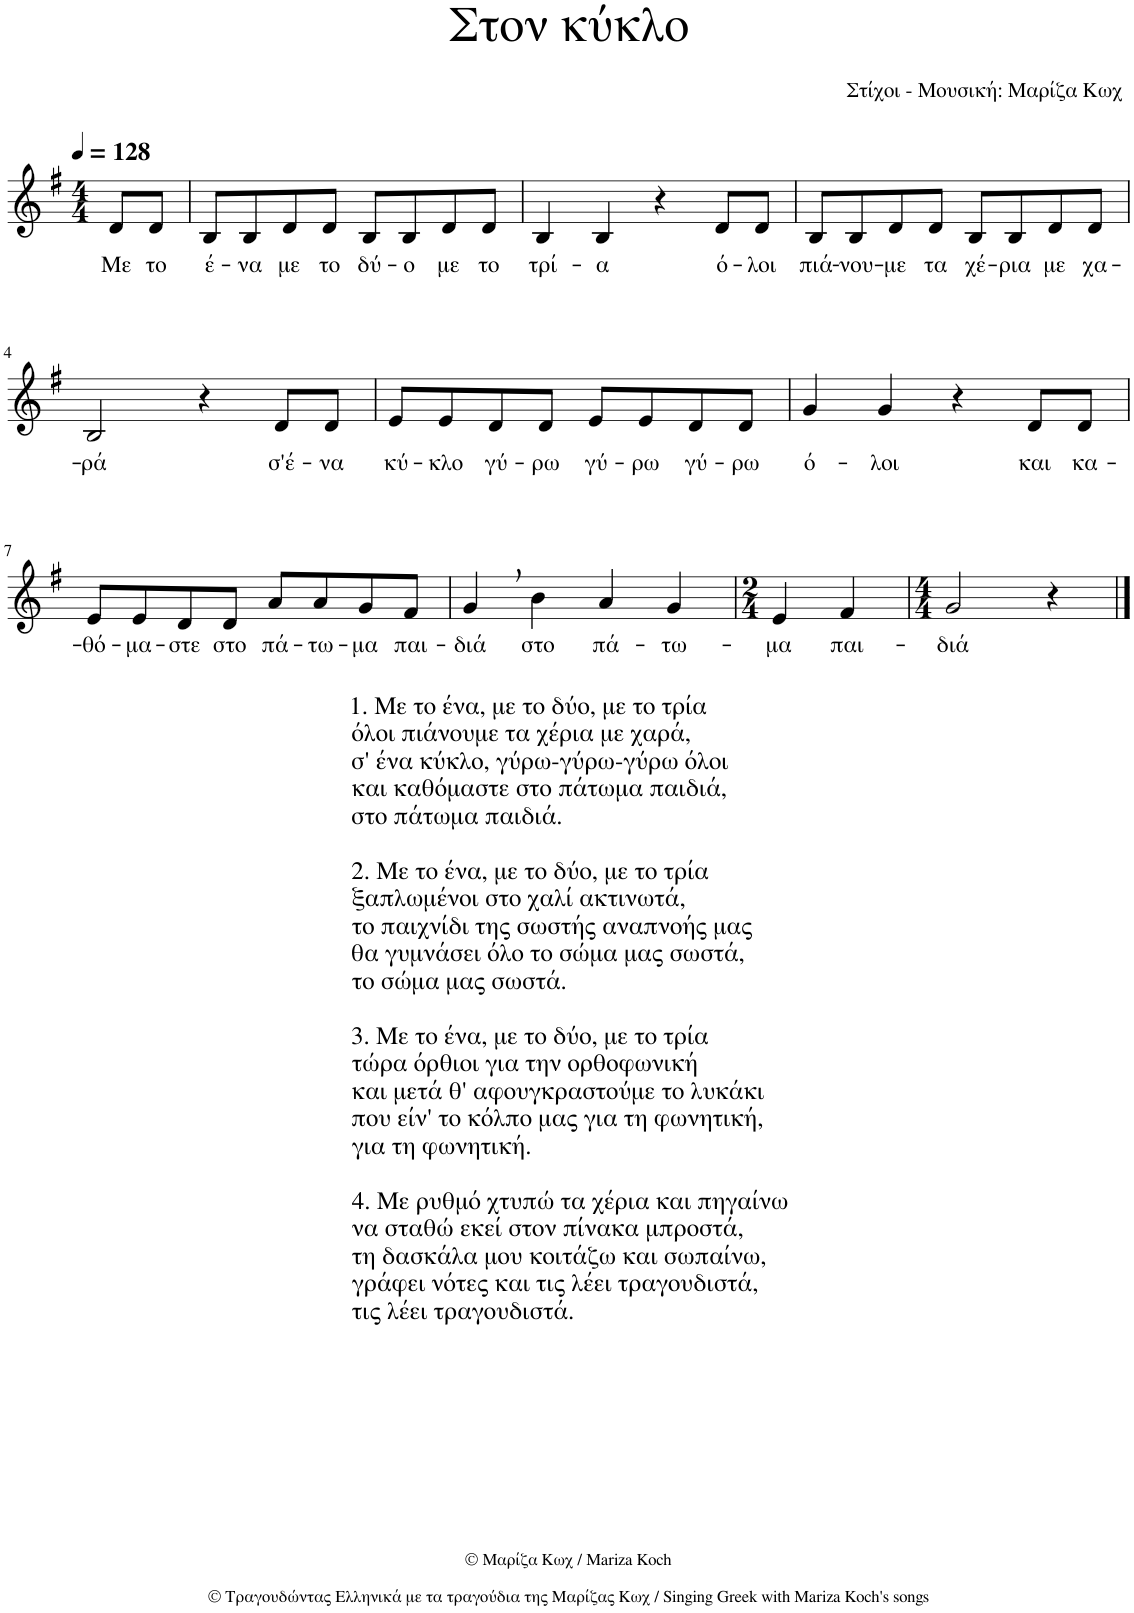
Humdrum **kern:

**kern	**text
*part1	*part1
*staff1	*staff1
*I"Piano	*
*I'Pno.	*
*clefG2	*
*k[f#]	*
*M4/4	*
*MM128	*
=	=
!	!LO:LY:b
8d/L	Με
!	!LO:LY:b
8d/J	το
=1	=1
!	!LO:LY:b
8B/L	έ-
!	!LO:LY:b
8B/	-να
!	!LO:LY:b
8d/	με
!	!LO:LY:b
8d/J	το
!	!LO:LY:b
8B/L	δύ-
!	!LO:LY:b
8B/	-ο
!	!LO:LY:b
8d/	με
!	!LO:LY:b
8d/J	το
=2	=2
!	!LO:LY:b
4B/	τρί-
!	!LO:LY:b
4B/	-α
4r	.
!	!LO:LY:b
8d/L	ό-
!	!LO:LY:b
8d/J	-λοι
=3	=3
!	!LO:LY:b
8B/L	πιά-
!	!LO:LY:b
8B/	-νου-
!	!LO:LY:b
8d/	-με
!	!LO:LY:b
8d/J	τα
!	!LO:LY:b
8B/L	χέ-
!	!LO:LY:b
8B/	-ρια
!	!LO:LY:b
8d/	με
!	!LO:LY:b
8d/J	χα-
!!LO:LB:g=z
=4	=4
!	!LO:LY:b
2B/	-ρά
4r	.
!	!LO:LY:b
8d/L	σ'έ-
!	!LO:LY:b
8d/J	-να
=5	=5
!	!LO:LY:b
8e/L	κύ-
!	!LO:LY:b
8e/	-κλο
!	!LO:LY:b
8d/	γύ-
!	!LO:LY:b
8d/J	-ρω
!	!LO:LY:b
8e/L	γύ-
!	!LO:LY:b
8e/	-ρω
!	!LO:LY:b
8d/	γύ-
!	!LO:LY:b
8d/J	-ρω
=6	=6
!	!LO:LY:b
4g/	ό-
!	!LO:LY:b
4g/	-λοι
4r	.
!	!LO:LY:b
8d/L	και
!	!LO:LY:b
8d/J	κα-
!!LO:LB:g=z
=7	=7
!LO:TX:b:t=1. Με το ένα, με το δύο, με το τρία	!
!LO:TX:b:t=όλοι πιάνουμε τα χέρια με χαρά,	!
!LO:TX:b:t=σ' ένα κύκλο, γύρω-γύρω-γύρω όλοι	!
!LO:TX:b:t=και καθόμαστε στο πάτωμα παιδιά,	!
!LO:TX:b:t=στο πάτωμα παιδιά.	!
!LO:TX:b:t=2. Με το ένα, με το δύο, με το τρία	!
!LO:TX:b:t=ξαπλωμένοι στο χαλί ακτινωτά,	!
!LO:TX:b:t=το παιχνίδι της σωστής αναπνοής μας	!
!LO:TX:b:t=θα γυμνάσει όλο το σώμα μας σωστά,	!
!LO:TX:b:t=το σώμα μας σωστά.	!
!LO:TX:b:t=3. Με το ένα, με το δύο, με το τρία	!
!LO:TX:b:t=τώρα όρθιοι για την ορθοφωνική	!
!LO:TX:b:t=και μετά θ' αφουγκραστούμε το λυκάκι	!
!LO:TX:b:t=που είν' το κόλπο μας για τη φωνητική,	!
!LO:TX:b:t=για τη φωνητική.	!
!LO:TX:b:t=4. Με ρυθμό χτυπώ τα χέρια και πηγαίνω	!
!LO:TX:b:t=να σταθώ εκεί στον πίνακα μπροστά,	!
!LO:TX:b:t=τη δασκάλα μου κοιτάζω και σωπαίνω,	!
!LO:TX:b:t=γράφει νότες και τις λέει τραγουδιστά,	!
!LO:TX:b:t=τις λέει τραγουδιστά.	!
!	!LO:LY:b
8e/L	-θό-
!	!LO:LY:b
8e/	-μα-
!	!LO:LY:b
8d/	-στε
!	!LO:LY:b
8d/J	στο
!	!LO:LY:b
8a/L	πά-
!	!LO:LY:b
8a/	-τω-
!	!LO:LY:b
8g/	-μα
!	!LO:LY:b
8f#/J	παι-
=8	=8
!	!LO:LY:b
4g,/	-διά
!	!LO:LY:b
4b\	στο
!	!LO:LY:b
4a/	πά-
!	!LO:LY:b
4g/	-τω-
=9	=9
*M2/4	*
!	!LO:LY:b
4e/	-μα
!	!LO:LY:b
4f#/	παι-
=10	=10
*M4/4	*
!	!LO:LY:b
2g/	-διά
4r	.
==	==
*-	*-
